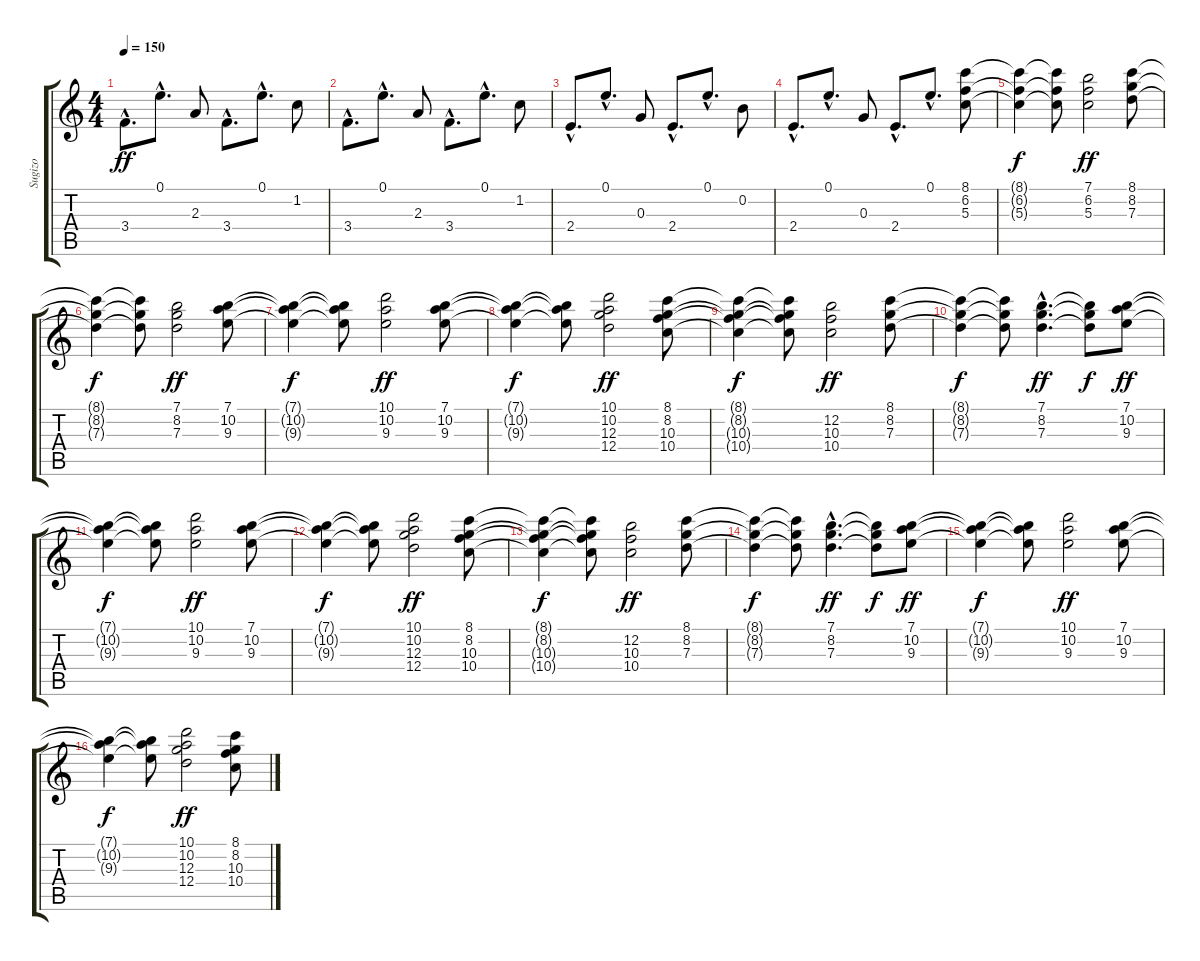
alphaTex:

\track ("Sugizo" "Sugizo") {instrument overdrivenguitar}
\staff {score tabs}
\tuning (E4 B3 G3 D3 A2 E2) {hide}
\ts (4 4)
\tempo 150
\clef g2
\ks c
3.4{hac}.8{d dy ff} 0.1{hac}.8{d} 2.3.8 3.4{hac}.8{d} 0.1{hac}.8{d} 1.2.8 |
3.4{hac}.8{d} 0.1{hac}.8{d} 2.3.8 3.4{hac}.8{d} 0.1{hac}.8{d} 1.2.8 |
2.4{hac}.8{d} 0.1{hac}.8{d} 0.3.8 2.4{hac}.8{d} 0.1{hac}.8{d} 0.2.8 |
2.4{hac}.8{d} 0.1{hac}.8{d} 0.3.8 2.4{hac}.8{d} 0.1{hac}.8{d} (8.1 6.2 5.3).8 |
(8.1{t} 6.2{t} 5.3{t}).4{dy f} (8.1{t} 6.2{t} 5.3{t}).8 (7.1 6.2 5.3).2{dy ff} (8.1 8.2 7.3).8 |
(8.1{t} 8.2{t} 7.3{t}).4{dy f} (8.1{t} 8.2{t} 7.3{t}).8 (7.1 8.2 7.3).2{dy ff} (7.1 10.2 9.3).8 |
(7.1{t} 10.2{t} 9.3{t}).4{dy f} (7.1{t} 10.2{t} 9.3{t}).8 (10.1 10.2 9.3).2{dy ff} (7.1 10.2 9.3).8 |
(7.1{t} 10.2{t} 9.3{t}).4{dy f} (7.1{t} 10.2{t} 9.3{t}).8 (10.1 10.2 12.3 12.4).2{dy ff} (8.1 8.2 10.3 10.4).8 |
(8.1{t} 8.2{t} 10.3{t} 10.4{t}).4{dy f} (8.1{t} 8.2{t} 10.3{t} 10.4{t}).8 (12.2 10.3 10.4).2{dy ff} (8.1 8.2 7.3).8 |
(8.1{t} 8.2{t} 7.3{t}).4{dy f} (8.1{t} 8.2{t} 7.3{t}).8 (7.1{hac} 8.2{hac} 7.3{hac}).4{d dy ff} (7.1{t} 8.2{t} 7.3{t}).8{dy f} (7.1 10.2 9.3).8{dy ff} |
(7.1{t} 10.2{t} 9.3{t}).4{dy f} (7.1{t} 10.2{t} 9.3{t}).8 (10.1 10.2 9.3).2{dy ff} (7.1 10.2 9.3).8 |
(7.1{t} 10.2{t} 9.3{t}).4{dy f} (7.1{t} 10.2{t} 9.3{t}).8 (10.1 10.2 12.3 12.4).2{dy ff} (8.1 8.2 10.3 10.4).8 |
(8.1{t} 8.2{t} 10.3{t} 10.4{t}).4{dy f} (8.1{t} 8.2{t} 10.3{t} 10.4{t}).8 (12.2 10.3 10.4).2{dy ff} (8.1 8.2 7.3).8 |
(8.1{t} 8.2{t} 7.3{t}).4{dy f} (8.1{t} 8.2{t} 7.3{t}).8 (7.1{hac} 8.2{hac} 7.3{hac}).4{d dy ff} (7.1{t} 8.2{t} 7.3{t}).8{dy f} (7.1 10.2 9.3).8{dy ff} |
(7.1{t} 10.2{t} 9.3{t}).4{dy f} (7.1{t} 10.2{t} 9.3{t}).8 (10.1 10.2 9.3).2{dy ff} (7.1 10.2 9.3).8 |
(7.1{t} 10.2{t} 9.3{t}).4{dy f} (7.1{t} 10.2{t} 9.3{t}).8 (10.1 10.2 12.3 12.4).2{dy ff} (8.1 8.2 10.3 10.4).8
